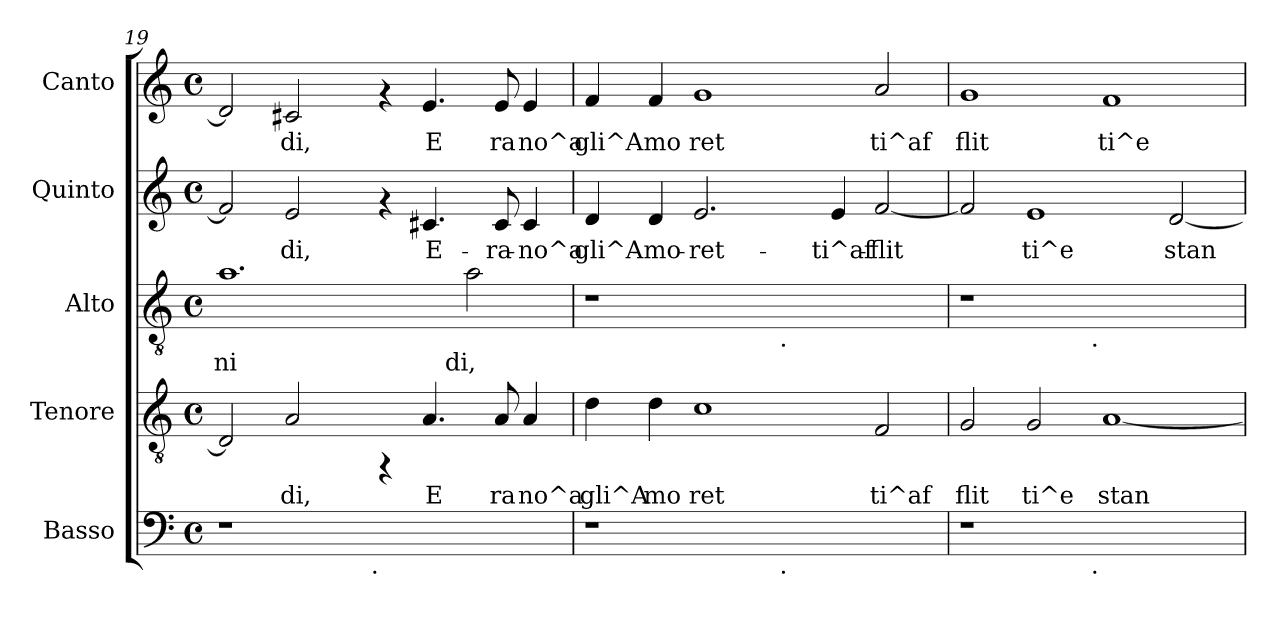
**kern	**kern	**text	**kern	**text	**kern	**text	**kern	**text
*part5	*part4	*part4	*part3	*part3	*part2	*part2	*part1	*part1
*staff5	*staff4	*staff4	*staff3	*staff3	*staff2	*staff2	*staff1	*staff1
*I"Basso	*I"Tenore	*	*I"Alto	*	*I"Quinto	*	*I"Canto	*
*clefF4	*clefGv2	*	*clefGv2	*	*clefG2	*	*clefG2	*
*k[]	*k[]	*	*k[]	*	*k[]	*	*k[]	*
*C:	*C:	*	*C:	*	*C:	*	*C:	*
*M4/4	*M4/4	*	*M4/4	*	*M4/4	*	*M4/4	*
*met(c)	*met(c)	*	*met(c)	*	*met(c)	*	*met(c)	*
=19	=19	=19	=19	=19	=19	=19	=19	=19
!	!	!LO:LY:b:cj	!	!LO:LY:b:cj	!	!LO:LY:b:cj	!	!LO:LY:b:cj
*^	*	*	*	*	*	*	*	*
1r	2ryy	2D/]	.	1.a	ni	2f/]	--	2d/]	.
!	!	!	!LO:LY:b:cj	!	!	!	!LO:LY:b:cj	!	!LO:LY:b:cj
.	4ryy	2A/	di,	.	.	2e/	-di,	2c#X/	di,
.	8...ryy	.	.	.	.	.	.	.	.
!	!LO:TX:b:t=.	!	!	!	!	!	!	!	!
.	1ryy	.	.	.	.	.	.	.	.
1ryy	.	4rFF	.	.	.	4rf	.	4rf	.
!	!	!	!LO:LY:b:cj	!	!	!	!LO:LY:b:cj	!	!LO:LY:b:cj
.	.	4.A/	E	.	.	4.c#X/	E-	4.e/	E
!	!	!	!	!	!LO:LY:b:cj	!	!	!	!
.	.	.	.	2a\	di,	.	.	.	.
!	!	!	!LO:LY:b:cj	!	!	!	!LO:LY:b:cj	!	!LO:LY:b:cj
.	.	8A/	ra	.	.	8c#/	-ra-	8e/	ra
!	!	!	!LO:LY:b:cj	!	!	!	!LO:LY:b:cj	!	!LO:LY:b:cj
.	.	4A/	no^a	.	.	4c#/	-no^a	4e/	no^a
.	64ryy	.	.	.	.	.	.	.	.
=20	=20	=20	=20	=20	=20	=20	=20	=20	=20
!	!	!	!LO:LY:b:cj	!	!	!	!LO:LY:b:cj	!	!LO:LY:b:cj
*	*	*	*	*^	*	*	*	*	*
1r	2ryy	4d\	gli^A	1r	2ryy	.	4d/	gli^A-	4f/	gli^A
!	!	!	!LO:LY:b:cj	!	!	!	!	!LO:LY:b:cj	!	!LO:LY:b:cj
.	.	4d\	mo	.	.	.	4d/	-mo-	4f/	mo
!	!	!	!LO:LY:b:cj	!	!	!	!	!LO:LY:b:cj	!	!LO:LY:b:cj
.	4ryy	1c	ret	.	4ryy	.	2.e/	-ret-	1g	ret
.	8...ryy	.	.	.	8...ryy	.	.	.	.	.
!	!	!	!	!	!LO:TX:b:t=.	!	!	!	!	!
!	!LO:TX:b:t=.	!	!	!	!	!	!	!	!	!
.	1ryy	.	.	.	1ryy	.	.	.	.	.
1ryy	.	.	.	1ryy	.	.	.	.	.	.
!	!	!	!	!	!	!	!	!LO:LY:b:cj	!	!
.	.	.	.	.	.	.	4e/	-ti^af-	.	.
!	!	!	!LO:LY:b:cj	!	!	!	!	!LO:LY:b:cj	!	!LO:LY:b:cj
.	.	2F/	ti^af	.	.	.	[<2f/	-flit-	2a/	ti^af
.	64ryy	.	.	.	64ryy	.	.	.	.	.
=21	=21	=21	=21	=21	=21	=21	=21	=21	=21	=21
!	!	!	!LO:LY:b:cj	!	!	!	!	!LO:LY:b:cj	!	!LO:LY:b:cj
1r	2ryy	2G/	flit	1r	2ryy	.	2f/]	--	1g	flit
!	!	!	!LO:LY:b:cj	!	!	!	!	!LO:LY:b:cj	!	!
.	4...ryy	2G/	ti^e	.	4...ryy	.	1e	-ti^e	.	.
!	!	!	!	!	!LO:TX:b:t=.	!	!	!	!	!
!	!LO:TX:b:t=.	!	!	!	!	!	!	!	!	!
.	1ryy	.	.	.	1ryy	.	.	.	.	.
!	!	!	!LO:LY:b:cj	!	!	!	!	!	!	!LO:LY:b:cj
1ryy	.	[<1A	stan	1ryy	.	.	.	.	1f	ti^e
!	!	!	!	!	!	!	!	!LO:LY:b:cj	!	!
.	.	.	.	.	.	.	[<2d/	stan-	.	.
.	32ryy	.	.	.	32ryy	.	.	.	.	.
*v	*v	*	*	*v	*v	*	*	*	*	*
=	=	=	=	=	=	=	=	=
*-	*-	*-	*-	*-	*-	*-	*-	*-
